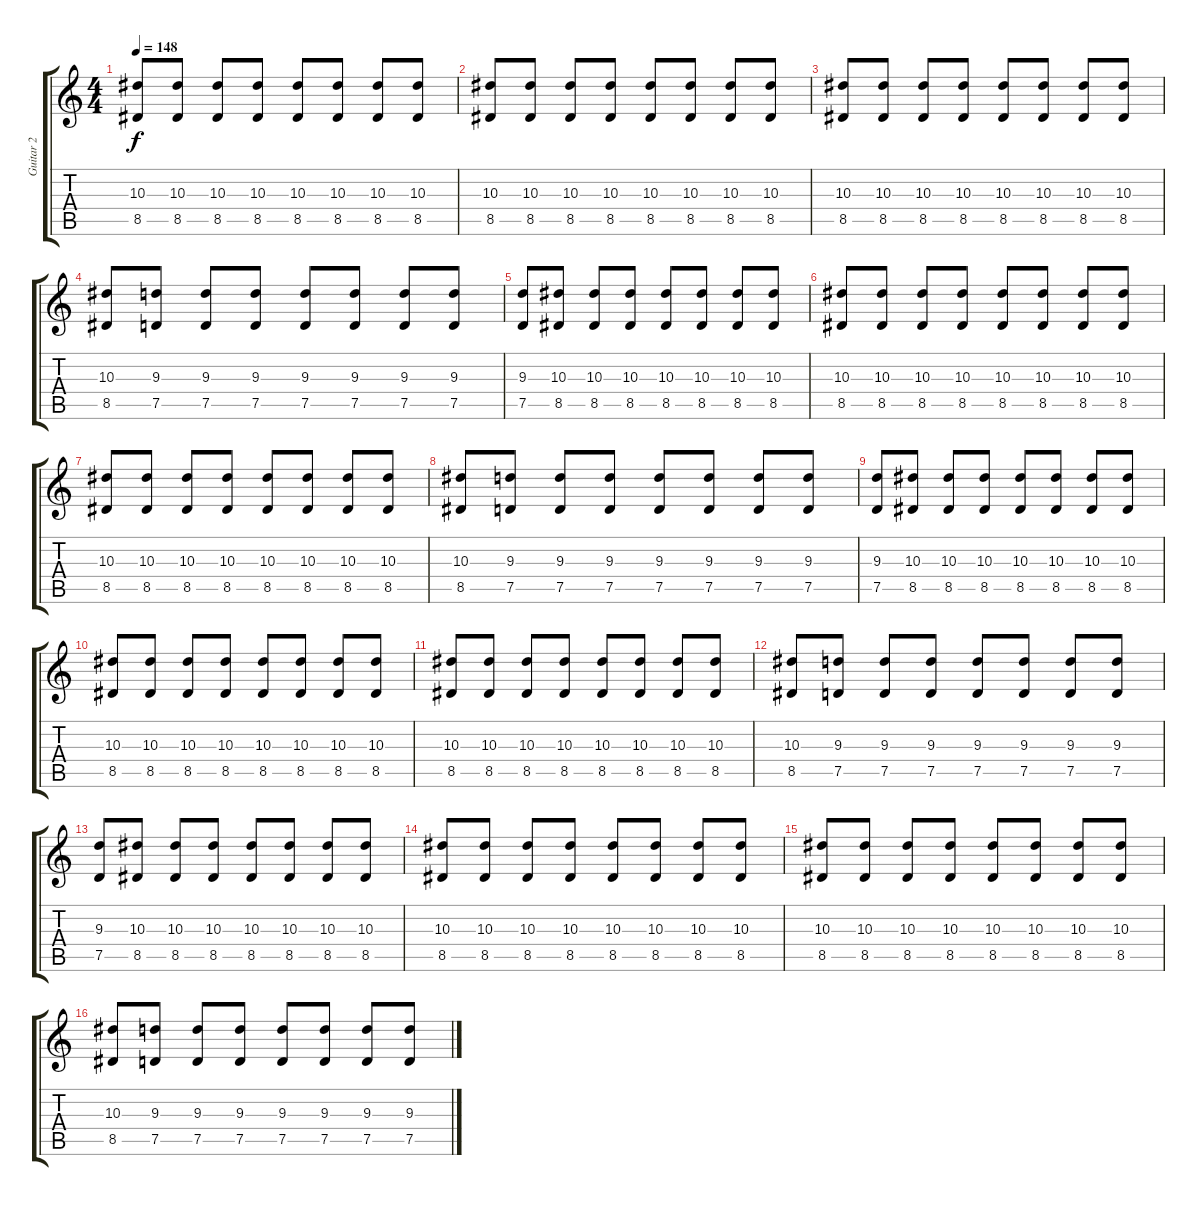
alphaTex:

\track ("Guitar 2" "Guitar 2") {instrument distortionguitar}
\staff {score tabs}
\tuning (D4 A3 F3 C3 G2 C2) {hide}
\ts (4 4)
\tempo 148
\clef g2
\ks c
(10.3 8.5).8{dy f instrument distortionguitar} (10.3 8.5).8 (10.3 8.5).8 (10.3 8.5).8 (10.3 8.5).8 (10.3 8.5).8 (10.3 8.5).8 (10.3 8.5).8 |
(10.3 8.5).8 (10.3 8.5).8 (10.3 8.5).8 (10.3 8.5).8 (10.3 8.5).8 (10.3 8.5).8 (10.3 8.5).8 (10.3 8.5).8 |
(10.3 8.5).8 (10.3 8.5).8 (10.3 8.5).8 (10.3 8.5).8 (10.3 8.5).8 (10.3 8.5).8 (10.3 8.5).8 (10.3 8.5).8 |
(10.3 8.5).8 (9.3 7.5).8 (9.3 7.5).8 (9.3 7.5).8 (9.3 7.5).8 (9.3 7.5).8 (9.3 7.5).8 (9.3 7.5).8 |
(9.3 7.5).8 (10.3 8.5).8 (10.3 8.5).8 (10.3 8.5).8 (10.3 8.5).8 (10.3 8.5).8 (10.3 8.5).8 (10.3 8.5).8 |
(10.3 8.5).8 (10.3 8.5).8 (10.3 8.5).8 (10.3 8.5).8 (10.3 8.5).8 (10.3 8.5).8 (10.3 8.5).8 (10.3 8.5).8 |
(10.3 8.5).8 (10.3 8.5).8 (10.3 8.5).8 (10.3 8.5).8 (10.3 8.5).8 (10.3 8.5).8 (10.3 8.5).8 (10.3 8.5).8 |
(10.3 8.5).8 (9.3 7.5).8 (9.3 7.5).8 (9.3 7.5).8 (9.3 7.5).8 (9.3 7.5).8 (9.3 7.5).8 (9.3 7.5).8 |
(9.3 7.5).8 (10.3 8.5).8 (10.3 8.5).8 (10.3 8.5).8 (10.3 8.5).8 (10.3 8.5).8 (10.3 8.5).8 (10.3 8.5).8 |
(10.3 8.5).8 (10.3 8.5).8 (10.3 8.5).8 (10.3 8.5).8 (10.3 8.5).8 (10.3 8.5).8 (10.3 8.5).8 (10.3 8.5).8 |
(10.3 8.5).8 (10.3 8.5).8 (10.3 8.5).8 (10.3 8.5).8 (10.3 8.5).8 (10.3 8.5).8 (10.3 8.5).8 (10.3 8.5).8 |
(10.3 8.5).8 (9.3 7.5).8 (9.3 7.5).8 (9.3 7.5).8 (9.3 7.5).8 (9.3 7.5).8 (9.3 7.5).8 (9.3 7.5).8 |
(9.3 7.5).8 (10.3 8.5).8 (10.3 8.5).8 (10.3 8.5).8 (10.3 8.5).8 (10.3 8.5).8 (10.3 8.5).8 (10.3 8.5).8 |
(10.3 8.5).8 (10.3 8.5).8 (10.3 8.5).8 (10.3 8.5).8 (10.3 8.5).8 (10.3 8.5).8 (10.3 8.5).8 (10.3 8.5).8 |
(10.3 8.5).8 (10.3 8.5).8 (10.3 8.5).8 (10.3 8.5).8 (10.3 8.5).8 (10.3 8.5).8 (10.3 8.5).8 (10.3 8.5).8 |
(10.3 8.5).8 (9.3 7.5).8 (9.3 7.5).8 (9.3 7.5).8 (9.3 7.5).8 (9.3 7.5).8 (9.3 7.5).8 (9.3 7.5).8
